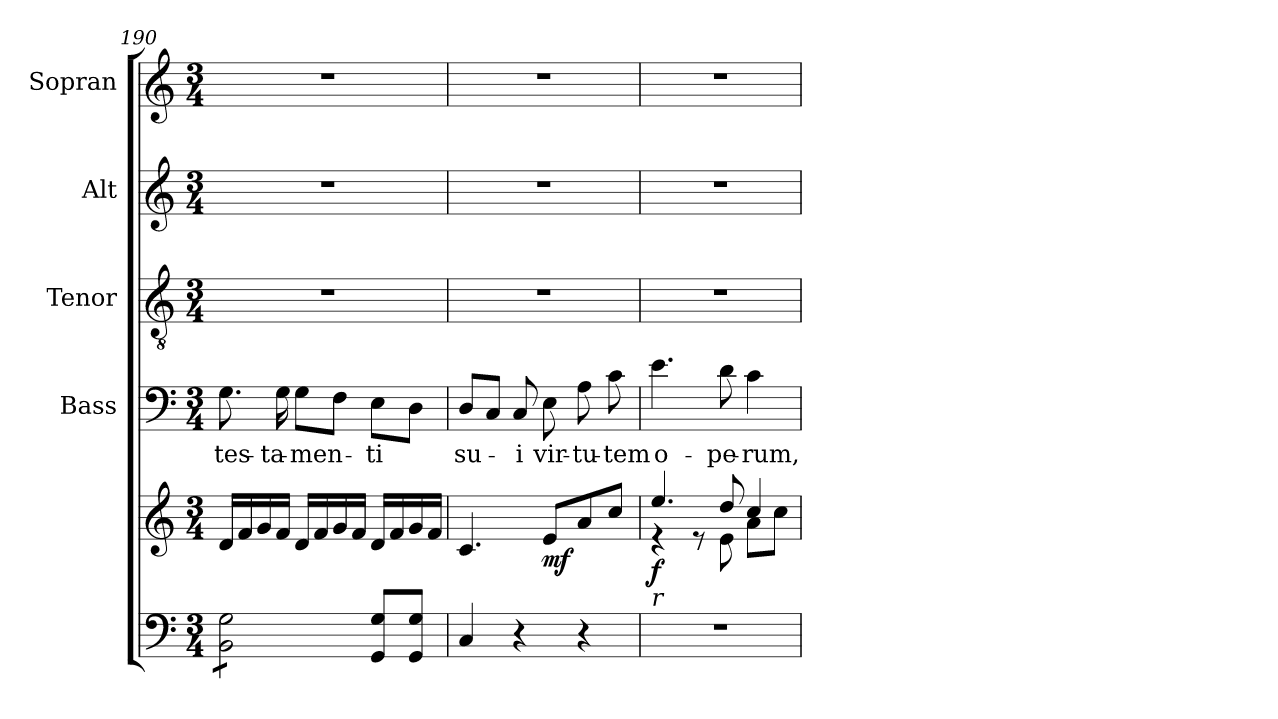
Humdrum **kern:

**kern	**kern	**dynam	**kern	**text	**kern	**kern	**kern
*part5	*part5	*part5	*part4	*part4	*part3	*part2	*part1
*staff6	*staff5	*staff5/6	*staff4	*staff4	*staff3	*staff2	*staff1
*	*	*	*I"Bass	*	*I"Tenor	*I"Alt	*I"Sopran
*	*	*	*I'B.	*	*I'T.	*I'A.	*I'S.
*clefF4	*clefG2	*	*clefF4	*	*clefGv2	*clefG2	*clefG2
*k[]	*k[]	*	*k[]	*	*k[]	*k[]	*k[]
*C:	*C:	*	*C:	*	*C:	*C:	*C:
*M3/4	*M3/4	*	*M3/4	*	*M3/4	*M3/4	*M3/4
=190	=190	=190	=190	=190	=190	=190	=190
!	!	!	!	!LO:LY:b	!	!	!
*tremolo	*	*	*	*	*	*	*
8BB\ 8G\L	16d/LL	.	8.G\	tes-	2.r	2.r	2.r
.	16f/	.	.	.	.	.	.
8BB\ 8G\	16g/	.	.	.	.	.	.
!	!	!	!	!LO:LY:b	!	!	!
.	16f/JJ	.	16G\	-ta-	.	.	.
!	!	!	!	!LO:LY:b	!	!	!
8BB\ 8G\	16d/LL	.	8G\L	-men-	.	.	.
.	16f/	.	.	.	.	.	.
8BB\ 8G\J	16g/	.	8F\J	.	.	.	.
*Xtremolo	*	*	*	*	*	*	*
.	16f/JJ	.	.	.	.	.	.
!	!	!	!	!LO:LY:b	!	!	!
8GG/ 8G/L	16d/LL	.	8E\L	-ti	.	.	.
.	16f/	.	.	.	.	.	.
8GG/ 8G/J	16g/	.	8D\J	.	.	.	.
.	16f/JJ	.	.	.	.	.	.
=191	=191	=191	=191	=191	=191	=191	=191
!	!	!	!	!LO:LY:b	!	!	!
4C/	4.c/	.	8D/L	su-	2.r	2.r	2.r
.	.	.	8C/J	.	.	.	.
!	!	!	!	!LO:LY:b	!	!	!
4r	.	.	8C/	-i	.	.	.
!	!	!LO:DY:b	!	!LO:LY:b	!	!	!
.	8e/L	mf	8E\	vir-	.	.	.
!	!	!	!	!LO:LY:b	!	!	!
4r	8a/	.	8A\	-tu-	.	.	.
!	!	!	!	!LO:LY:b	!	!	!
.	8cc/J	.	8c\	-tem	.	.	.
=192	=192	=192	=192	=192	=192	=192	=192
*	*^	*	*	*	*	*	*
!	!LO:TX:b:i:t=r	!	!	!	!	!	!	!
!	!	!	!LO:DY:b	!	!LO:LY:b	!	!	!
2.r	4.ee/	4re	f	4.e\	o-	2.r	2.r	2.r
.	.	8re	.	.	.	.	.	.
!	!	!	!	!	!LO:LY:b	!	!	!
.	8dd/	8e\	.	8d\	-pe-	.	.	.
!	!	!	!	!	!LO:LY:b	!	!	!
.	4cc/	8a\L	.	4c\	-rum,	.	.	.
.	.	8cc\J	.	.	.	.	.	.
*	*v	*v	*	*	*	*	*	*
=	=	=	=	=	=	=	=
*-	*-	*-	*-	*-	*-	*-	*-
